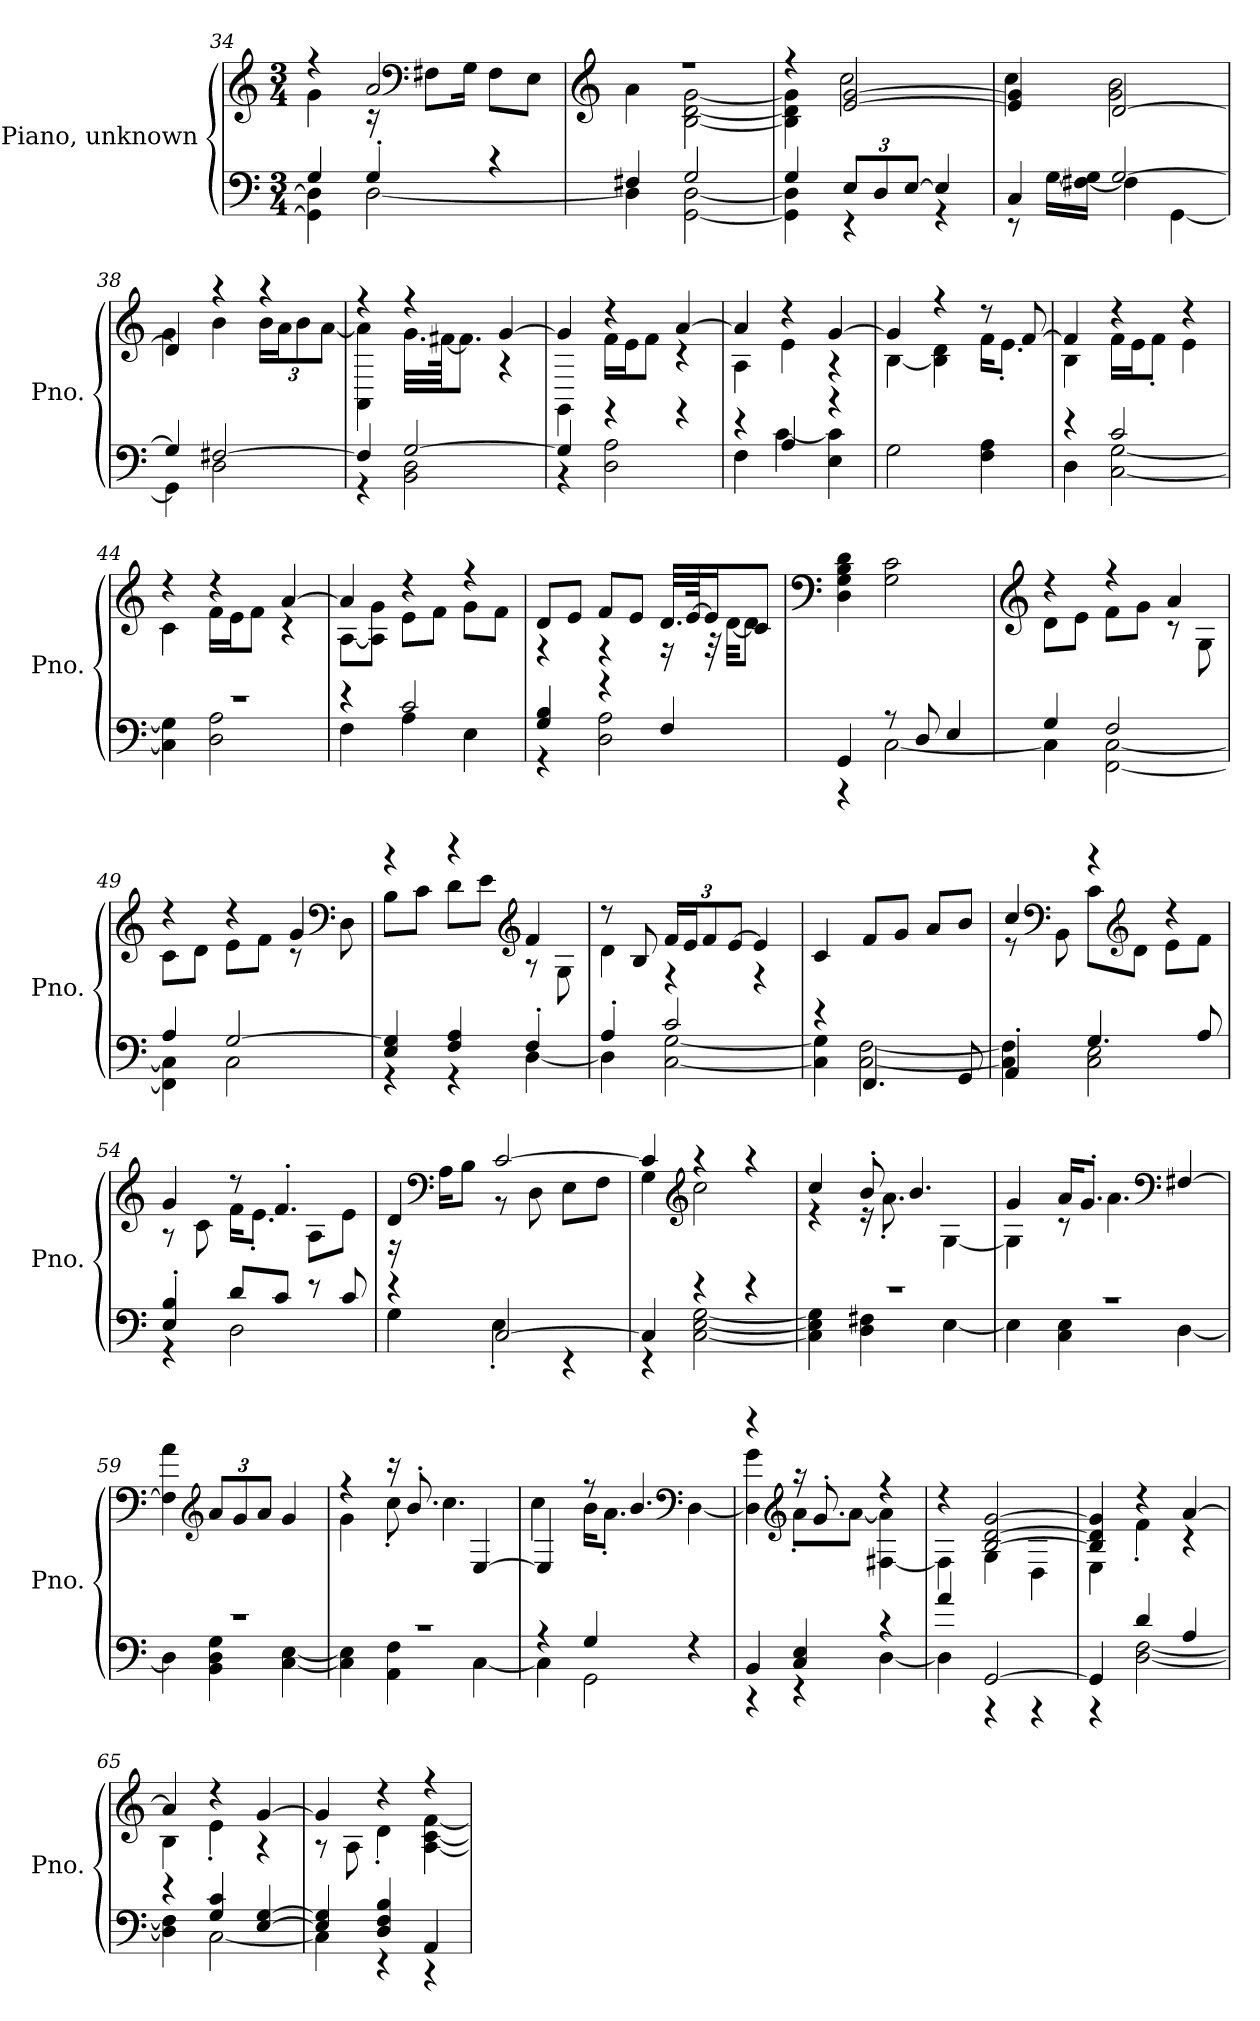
**kern	**kern
*part1	*part1
*staff2	*staff1
*I"Piano, unknown	*
*I'Pno.	*
*clefF4	*clefG2
*k[]	*k[]
*M3/4	*M3/4
=34	=34
*^	*^
4G/	4GG\] 4D\]	4r	4g\
4G'/	[2D\	2a/	16r
*	*	*clefF4	*
.	.	.	8F#X\L
.	.	.	16G\Jk
4r	.	.	8F#\L
.	.	.	8E\J
=35	=35	=35	=35
*	*	*clefG2	*
4F#X/	4D\]	2.r	4a\
2G/	[2GG\ [2D\	.	[2B\ [2d\ [2g\
=36	=36	=36	=36
4G/	4GG\] 4D\]	4r	4B\] 4d\] 4g\]
*Xbrackettup	*	*	*
12E/L	4r	[2e/ [2g/	2cc\
12D/	.	.	.
[12E/J	.	.	.
4E/]	4r	.	.
=37	=37	=37	=37
4C/	8r	4e/] 4g/]	4cc\
.	[16G\LL	.	.
.	[16F#X\ 16G\]JJ	.	.
[2G/	4F#\]	[2d/	2g\ 2b\
.	[4GG\	.	.
!!LO:LB:g=z	!!
=38	=38	=38	=38
4G/]	4GG\]	4d/]	4g\
[2F#X/	2D\	4r	4b\
*	*	*	*Xbrackettup
.	.	4r	24b\LL
.	.	.	24a\J
.	.	.	12b\
.	.	.	[12a\J
=39	=39	=39	=39
4F#/]	4r	4r	4AA\ 4a\]
[2G/	2BB\ 2D\	4r	32.g\LLL
.	.	.	[64f#X\JJK
.	.	.	8.f#\J]
.	.	[4g/	4r
=40	=40	=40	=40
4G/]	4r	4g/]	4GG\
4r	2D\ 2A\	4r	16f\LL
.	.	.	16e\J
.	.	.	8f\J
4r	.	[4a/	4r
=41	=41	=41	=41
4r	4F\	4a/]	4A\
4A/	[4c\	4r	4e\
4r	4E\ 4c\]	[4g/	4r
*v	*v	*	*
=42	=42	=42
2G\	4g/]	[4B\
.	4r	4B\] 4d\
4F\ 4A\	8r	16f\KL
.	.	8.e'\J
.	[8f/	.
=43	=43	=43
*^	*	*
4r	4D\	4f/]	4B\
2c/	[2C\ [2G\	4r	16f\LL
.	.	.	16e\J
.	.	.	8f'\J
.	.	4r	4e\
!!LO:PB:g=z	!!
=44	=44	=44	=44
2.r	4C\] 4G\]	4r	4c\
.	2D\ 2A\	4r	16f\LL
.	.	.	16e\J
.	.	.	8f\J
.	.	[4a/	4r
=45	=45	=45	=45
4r	4F\	4a/]	[8A\L
.	.	.	8A\] 8g\J
2c/	4A\	4r	8e\L
.	.	.	8f\J
.	4E\	4r	8g\L
.	.	.	8f\J
=46	=46	=46	=46
4G/ 4B/	4r	8d/L	4r
.	.	8e/J	.
4r	2D\ 2A\	8f/L	4r
.	.	8e/J	.
4F/	.	32.d/LLL	16r
.	.	[64e/JK	.
.	.	16e/J]	32r
.	.	.	[32d\KKL
.	.	8c/J	8d\J]
*	*	*v	*v
=47	=47	=47
*	*	*clefF4
4GG/	4r	4D\ 4G\ 4B\ 4d\
8r	[2C\	2G\ 2c\
8D/	.	.
4E/	.	.
=48	=48	=48
*	*	*clefG2
*	*	*^
4G/	4C\]	4r	8d\L
.	.	.	8e\J
2F/	[2FF\ [2C\	4r	8f\L
.	.	.	8g\J
.	.	4a/	8r
.	.	.	8G\
!!LO:LB:g=z	!!
=49	=49	=49	=49
4A/	4FF\] 4C\]	4r	8c\L
.	.	.	8d\J
[2G/	2C\	4r	8e\L
.	.	.	8f\J
.	.	4g/	8r
*	*	*clefF4	*
.	.	.	8D\
=50	=50	=50	=50
4E/ 4G/]	4r	4r	8B\L
.	.	.	8c\J
4F/ 4A/	4r	4r	8d\L
.	.	.	8e\J
*	*	*clefG2	*
4F'/	[4D\	4f/	8r
.	.	.	8G\
=51	=51	=51	=51
4A'/	4D\]	8r	4d\
.	.	8B/	.
2c/	[2C\ [2G\	24f/LL	4r
.	.	24e/J	.
.	.	12f/	.
.	.	[12e/J	.
.	.	4e/]	4r
*	*	*v	*v
=52	=52	=52
4r	4C\] 4G\]	4c/
4.FF/	[2C\ [2F\	8f/L
.	.	8g/J
.	.	8a/L
8GG/	.	8b/J
=53	=53	=53
*	*	*^
4AA'/	4C\] 4F\]	4cc/	8r
*	*	*clefF4	*
.	.	.	8BB\
4.G/	2C\ 2E\	4r	8c\L
*	*	*clefG2	*
.	.	.	8d\J
.	.	4r	8e\L
8A/	.	.	8f\J
!!LO:LB:g=z	!!
=54	=54	=54	=54
4E/' 4B/'	4r	4g/	8r
.	.	.	8c\
8d/L	2D\	8r	16f\KL
.	.	.	8.e'\J
8c/J	.	4.f'/	.
8r	.	.	8A\L
8c/	.	.	8e\J
=55	=55	=55	=55
4r	4G\	4d/	16r
*	*	*clefF4	*
.	.	.	16A\KL
.	.	.	8B\J
[2C/	4E'\	[2c/	8r
.	.	.	8D\
.	4r	.	8E\L
.	.	.	8F\J
=56	=56	=56	=56
4C/]	4r	4c/]	4G\
*	*	*clefG2	*
4r	[2C\ [2E\ [2G\	4r	2cc\
4r	.	4r	.
=57	=57	=57	=57
2.r	4C\] 4E\] 4G\]	4cc/	4r
.	4D\ 4F#X\	8b'/	16r
.	.	.	8.a'\
.	.	4.b/	.
.	[4E\	.	[4G\
=58	=58	=58	=58
2.r	4E\]	4g/	4G\]
.	4C\ 4E\	16a/KL	8r
.	.	8.g'/J	.
.	.	.	4.a\
*	*	*clefF4	*
.	[4D\	[4F#X/	.
*	*	*v	*v
!!LO:LB:g=z
=59	=59	=59
2.r	4D\]	4F#\] 4a\
*	*	*clefG2
.	4BB\ 4D\ 4G\	12a/L
.	.	12g/
.	.	12a/J
.	[4C\ [4E\	4g/
=60	=60	=60
*	*	*^
2.r	4C\] 4E\]	4r	4g\
.	4AA\ 4F\	16r	8cc'\
.	.	8.b'/	.
.	.	.	4.cc\
.	[4C\	[4E/	.
=61	=61	=61	=61
4r	4C\]	4E/]	4cc\
4G/	2GG\	8r	16b\KL
.	.	.	8.a'\J
.	.	4.b/	.
*	*	*clefF4	*
4r	.	.	[4D\
=62	=62	=62	=62
4BB/	4r	4r	4D\] 4g\
*	*	*clefG2	*
4C/ 4E/	4r	16r	8a'\L
.	.	8.g'/	.
.	.	.	[8a\J
4r	[4D\	4r	[4F#X\ 4a\]
=63	=63	=63	=63
4a/	4D\]	4r	4F#\]
[2GG/	4r	[2B/ [2d/ [2g/	4G\
.	4r	.	4D\
=64	=64	=64	=64
4GG/]	4r	4B/] 4d/] 4g/]	4E\
4d/	[2D\ [2F\	4r	4f'\
4A/	.	[4a/	4r
!!LO:LB:g=z	!!
=65	=65	=65	=65
4r	4D\] 4F\]	4a/]	4B\
4G/ 4c/	[2C\	4r	4e'\
[4E/ [4G/	.	[4g/	4r
=66	=66	=66	=66
4E/] 4G/]	4C\]	4g/]	8r
.	.	.	8A\
4D/ 4F/ 4B/	4r	4r	4d'\
4AA/	4r	4r	[4A\ [4c\ [4f\
*v	*v	*	*
*	*v	*v
=	=
*-	*-
